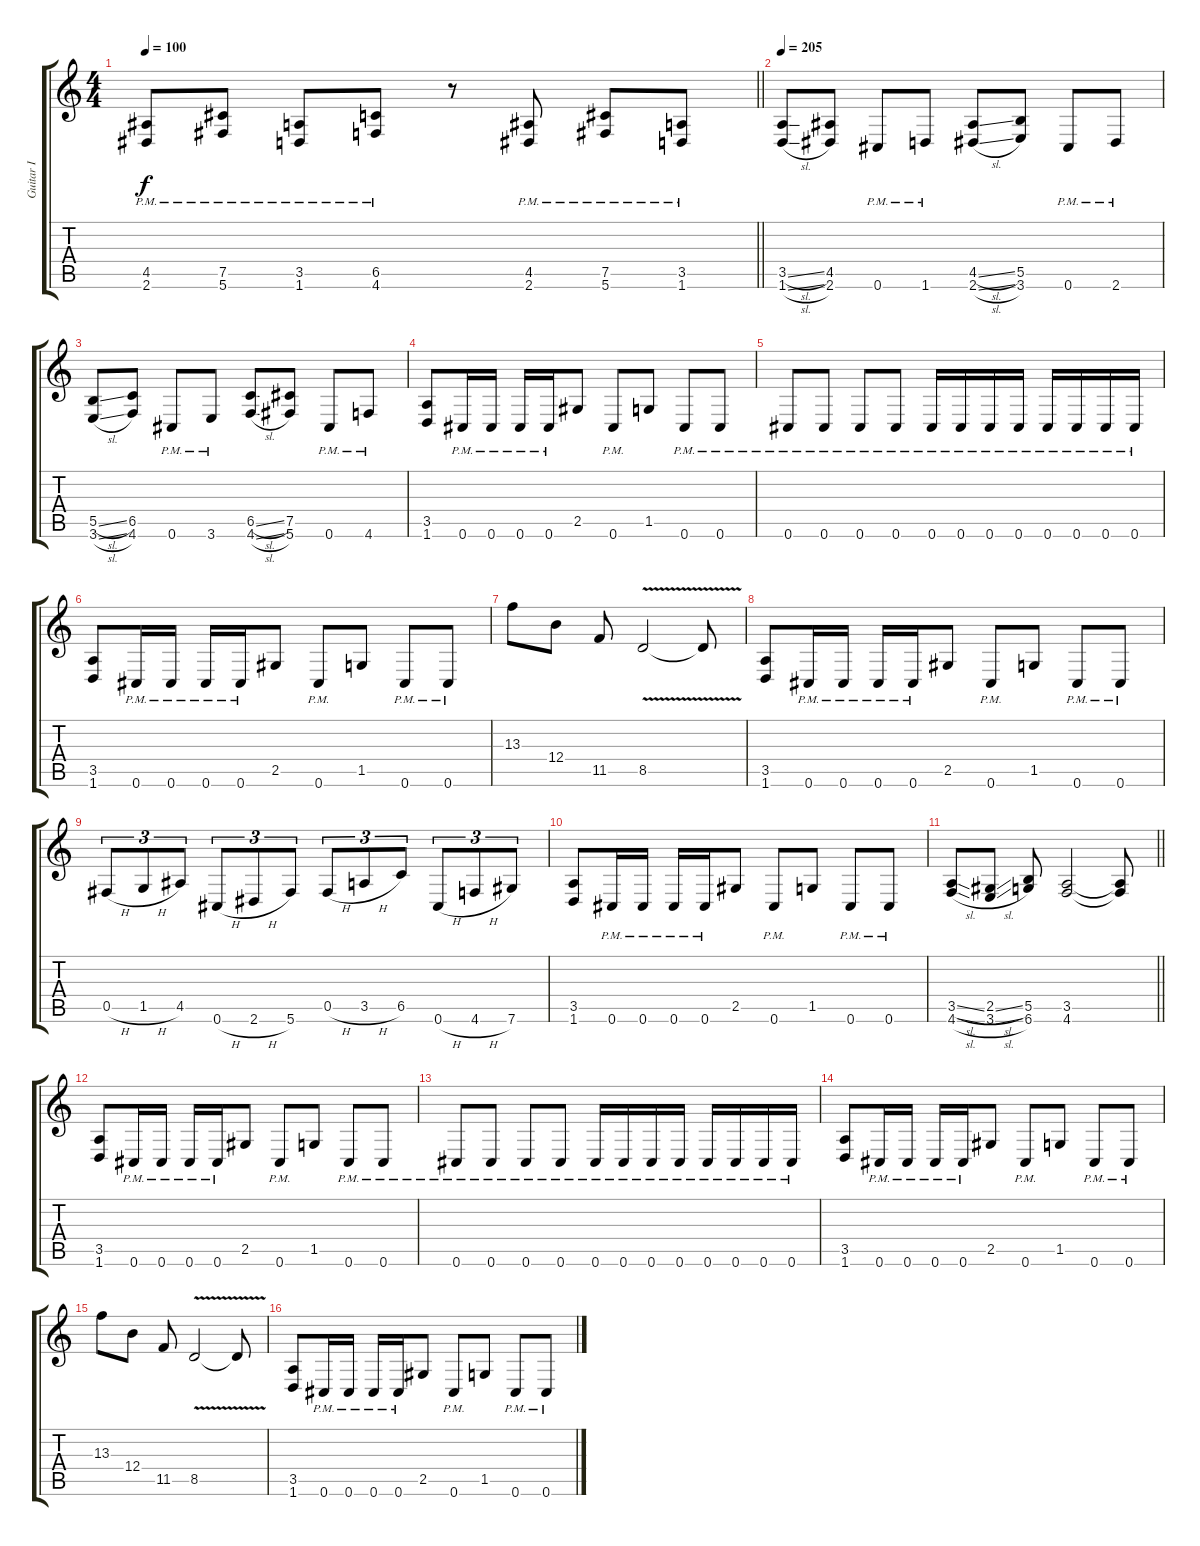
\track ("Guitar I" "Guitar I") {instrument distortionguitar}
\staff {score tabs}
\tuning (Db4 Ab3 E3 B2 Gb2 Db2) {hide}
\ts (4 4)
\tempo 100
\clef g2
\barLineRight lightlight
\ks c
(4.5{pm} 2.6{pm}).8{dy f} (7.5{pm} 5.6{pm}).8 (3.5{pm} 1.6{pm}).8 (6.5{pm} 4.6{pm}).8 r.8 (4.5{pm} 2.6{pm}).8 (7.5{pm} 5.6{pm}).8 (3.5{pm} 1.6{pm}).8 |
\tempo 205
(3.5{sl} 1.6{sl}).8 (4.5 2.6).8 0.6{pm}.8 1.6{pm}.8 (4.5{sl} 2.6{sl}).8 (5.5 3.6).8 0.6{pm}.8 2.6{pm}.8 |
(5.5{sl} 3.6{sl}).8 (6.5 4.6).8 0.6{pm}.8 3.6{pm}.8 (6.5{sl} 4.6{sl}).8 (7.5 5.6).8 0.6{pm}.8 4.6{pm}.8 |
(3.5 1.6).8 0.6{pm}.16 0.6{pm}.16 0.6{pm}.16 0.6{pm}.16 2.5.8 0.6{pm}.8 1.5.8 0.6{pm}.8 0.6{pm}.8 |
0.6{pm}.8 0.6{pm}.8 0.6{pm}.8 0.6{pm}.8 0.6{pm}.16 0.6{pm}.16 0.6{pm}.16 0.6{pm}.16 0.6{pm}.16 0.6{pm}.16 0.6{pm}.16 0.6{pm}.16 |
(3.5 1.6).8 0.6{pm}.16 0.6{pm}.16 0.6{pm}.16 0.6{pm}.16 2.5.8 0.6{pm}.8 1.5.8 0.6{pm}.8 0.6{pm}.8 |
13.3.8 12.4.8 11.5.8 8.5{v}.2{instrument guitarharmonics} 8.5{t}.8 |
(3.5 1.6).8{instrument distortionguitar} 0.6{pm}.16 0.6{pm}.16 0.6{pm}.16 0.6{pm}.16 2.5.8 0.6{pm}.8 1.5.8 0.6{pm}.8 0.6{pm}.8 |
0.5{h}.8{tu (3 2)} 1.5{h}.8{tu (3 2)} 4.5.8{tu (3 2)} 0.6{h}.8{tu (3 2)} 2.6{h}.8{tu (3 2)} 5.6.8{tu (3 2)} 0.5{h}.8{tu (3 2)} 3.5{h}.8{tu (3 2)} 6.5.8{tu (3 2)} 0.6{h}.8{tu (3 2)} 4.6{h}.8{tu (3 2)} 7.6.8{tu (3 2)} |
(3.5 1.6).8 0.6{pm}.16 0.6{pm}.16 0.6{pm}.16 0.6{pm}.16 2.5.8 0.6{pm}.8 1.5.8 0.6{pm}.8 0.6{pm}.8 |
\barLineRight lightlight
(3.5{sl} 4.6{sl}).8 (2.5{sl} 3.6{sl}).8 (5.5 6.6).8 (3.5 4.6).2 (3.5{t} 4.6{t}).8 |
(3.5 1.6).8 0.6{pm}.16 0.6{pm}.16 0.6{pm}.16 0.6{pm}.16 2.5.8 0.6{pm}.8 1.5.8 0.6{pm}.8 0.6{pm}.8 |
0.6{pm}.8 0.6{pm}.8 0.6{pm}.8 0.6{pm}.8 0.6{pm}.16 0.6{pm}.16 0.6{pm}.16 0.6{pm}.16 0.6{pm}.16 0.6{pm}.16 0.6{pm}.16 0.6{pm}.16 |
(3.5 1.6).8 0.6{pm}.16 0.6{pm}.16 0.6{pm}.16 0.6{pm}.16 2.5.8 0.6{pm}.8 1.5.8 0.6{pm}.8 0.6{pm}.8 |
13.3.8 12.4.8 11.5.8 8.5{v}.2{instrument guitarharmonics} 8.5{t}.8 |
(3.5 1.6).8{instrument distortionguitar} 0.6{pm}.16 0.6{pm}.16 0.6{pm}.16 0.6{pm}.16 2.5.8 0.6{pm}.8 1.5.8 0.6{pm}.8 0.6{pm}.8
